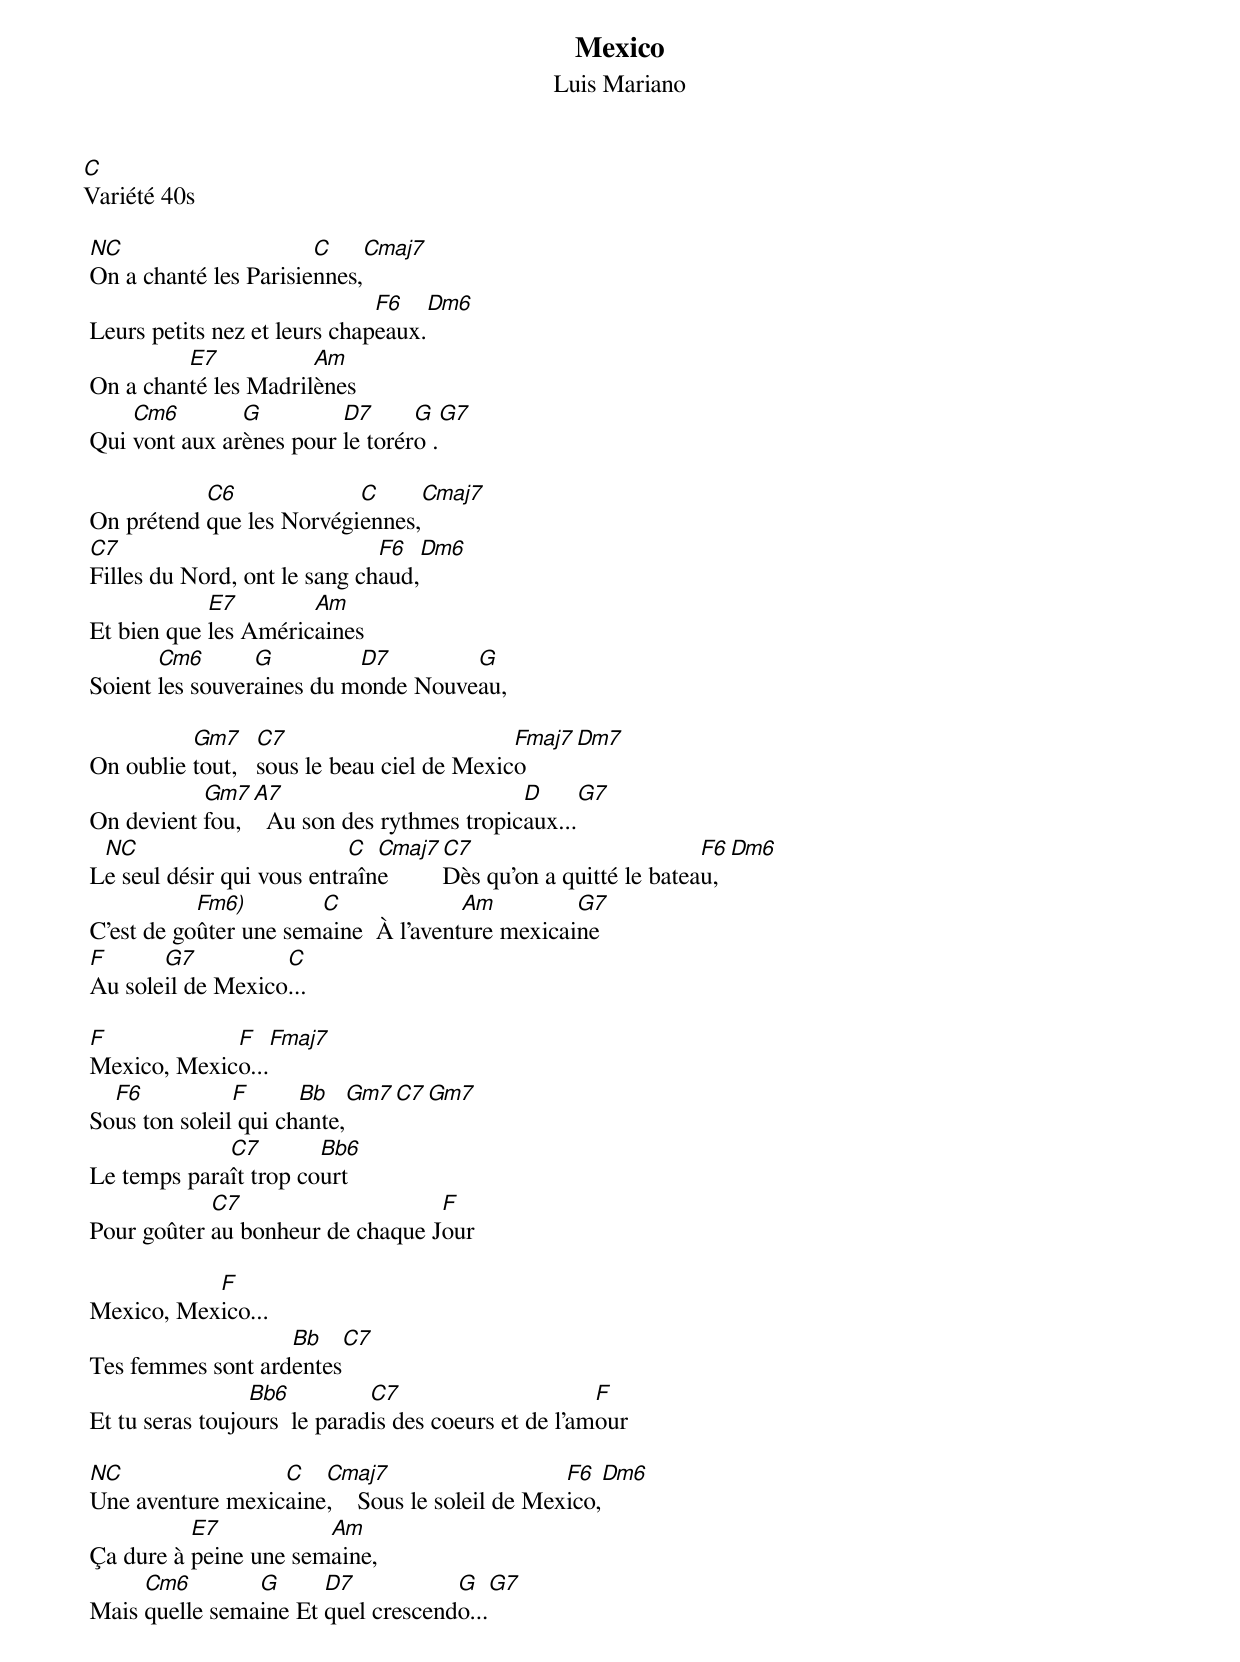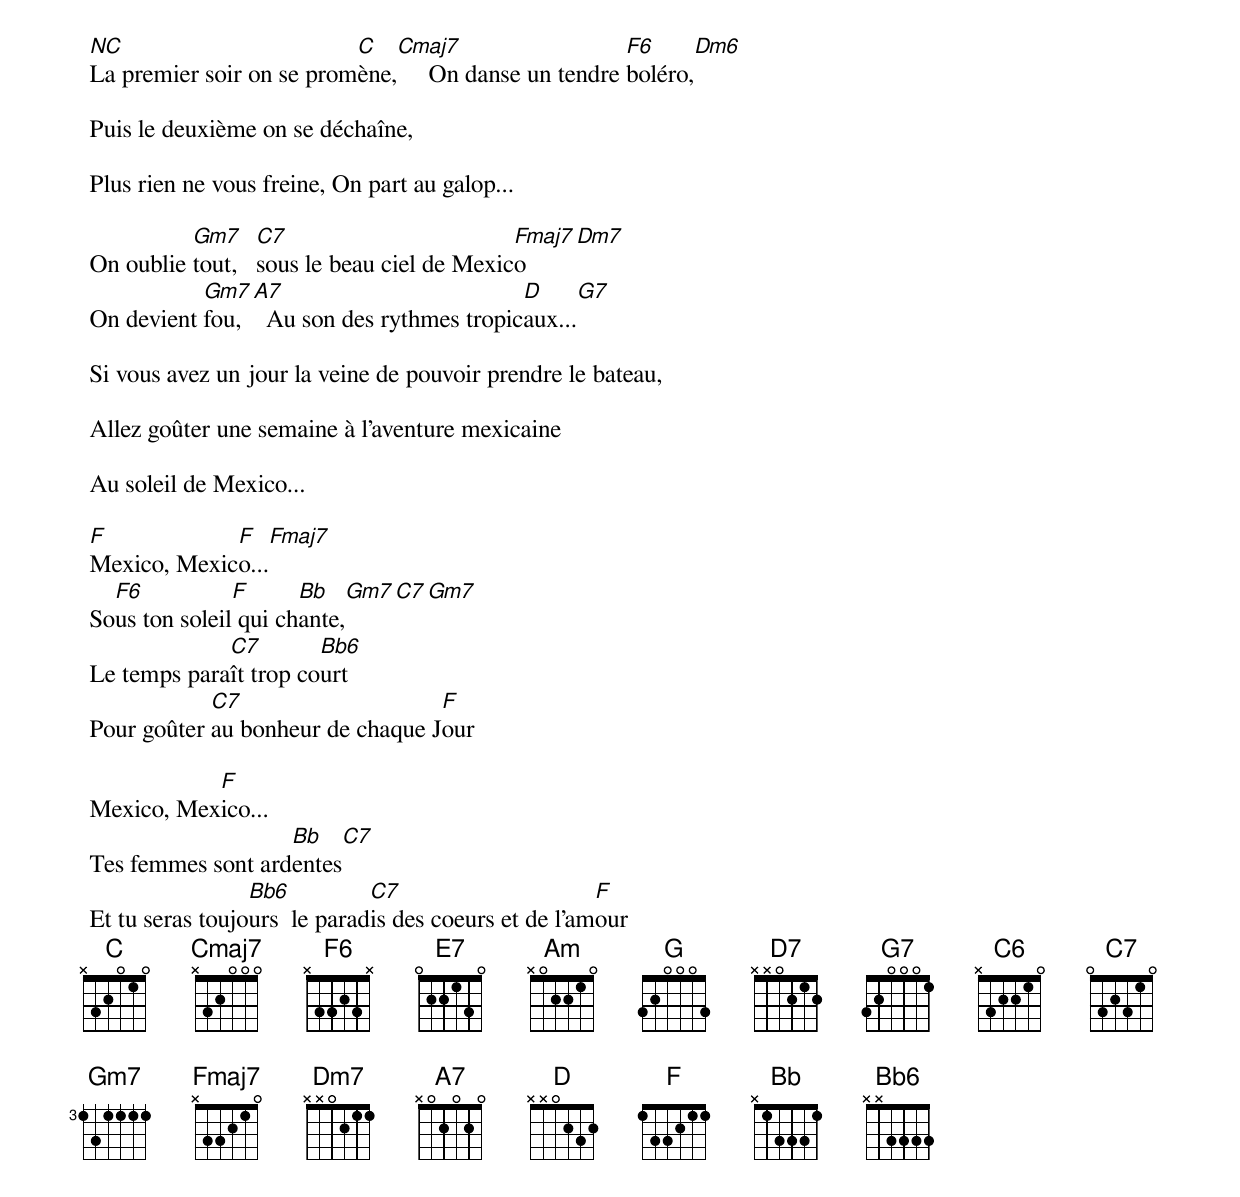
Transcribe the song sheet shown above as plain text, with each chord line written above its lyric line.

Mexico
Luis Mariano
C
Variété 40s

 NC                     C        Cmaj7
 On a chanté les Parisiennes,
                               F6       Dm6
 Leurs petits nez et leurs chapeaux.
          E7           Am
 On a chanté les Madrilènes
     Cm6        G         D7      G   G7
 Qui vont aux arènes pour le toréro .

            C6             C       Cmaj7
 On prétend que les Norvégiennes,
 C7                            F6     Dm6
 Filles du Nord, ont le sang chaud,
             E7        Am
 Et bien que les Américaines
        Cm6       G         D7        G
 Soient les souveraines du monde Nouveau,

           Gm7     C7                        Fmaj7    Dm7
 On oublie tout,   sous le beau ciel de Mexico
            Gm7  A7                         D       G7
 On devient fou,   Au son des rythmes tropicaux...
  NC                        C  Cmaj7  C7                         F6      Dm6
 Le seul désir qui vous entraîne      Dès qu'on a quitté le bateau,
            Fm6)        C              Am         G7
 C'est de goûter une semaine  À l'aventure mexicaine
 F      G7          C
 Au soleil de Mexico...

 F            F     Fmaj7
 Mexico, Mexico...
   F6           F      Bb   Gm7    C7    Gm7
 Sous ton soleil qui chante,
              C7        Bb6
 Le temps paraît trop court
             C7                    F
 Pour goûter au bonheur de chaque Jour

            F
 Mexico, Mexico...
                    Bb        C7
 Tes femmes sont ardentes
                  Bb6          C7                      F
 Et tu seras toujours  le paradis des coeurs et de l'amour

 NC                C   Cmaj7                     F6       Dm6
 Une aventure mexicaine,    Sous le soleil de Mexico,
           E7           Am
 Ça dure à peine une semaine,
      Cm6        G      D7           G   G7
 Mais quelle semaine Et quel crescendo...
 NC                        C   Cmaj7                   F6       Dm6
 La premier soir on se promène,     On danse un tendre boléro,

 Puis le deuxième on se déchaîne,

 Plus rien ne vous freine, On part au galop...

           Gm7     C7                        Fmaj7    Dm7
 On oublie tout,   sous le beau ciel de Mexico
            Gm7  A7                         D       G7
 On devient fou,   Au son des rythmes tropicaux...

 Si vous avez un jour la veine de pouvoir prendre le bateau,

 Allez goûter une semaine à l'aventure mexicaine

 Au soleil de Mexico...

 F            F     Fmaj7
 Mexico, Mexico...
   F6           F      Bb   Gm7    C7    Gm7
 Sous ton soleil qui chante,
              C7        Bb6
 Le temps paraît trop court
             C7                    F
 Pour goûter au bonheur de chaque Jour

            F
 Mexico, Mexico...
                    Bb        C7
 Tes femmes sont ardentes
                  Bb6          C7                      F
 Et tu seras toujours  le paradis des coeurs et de l'amour
